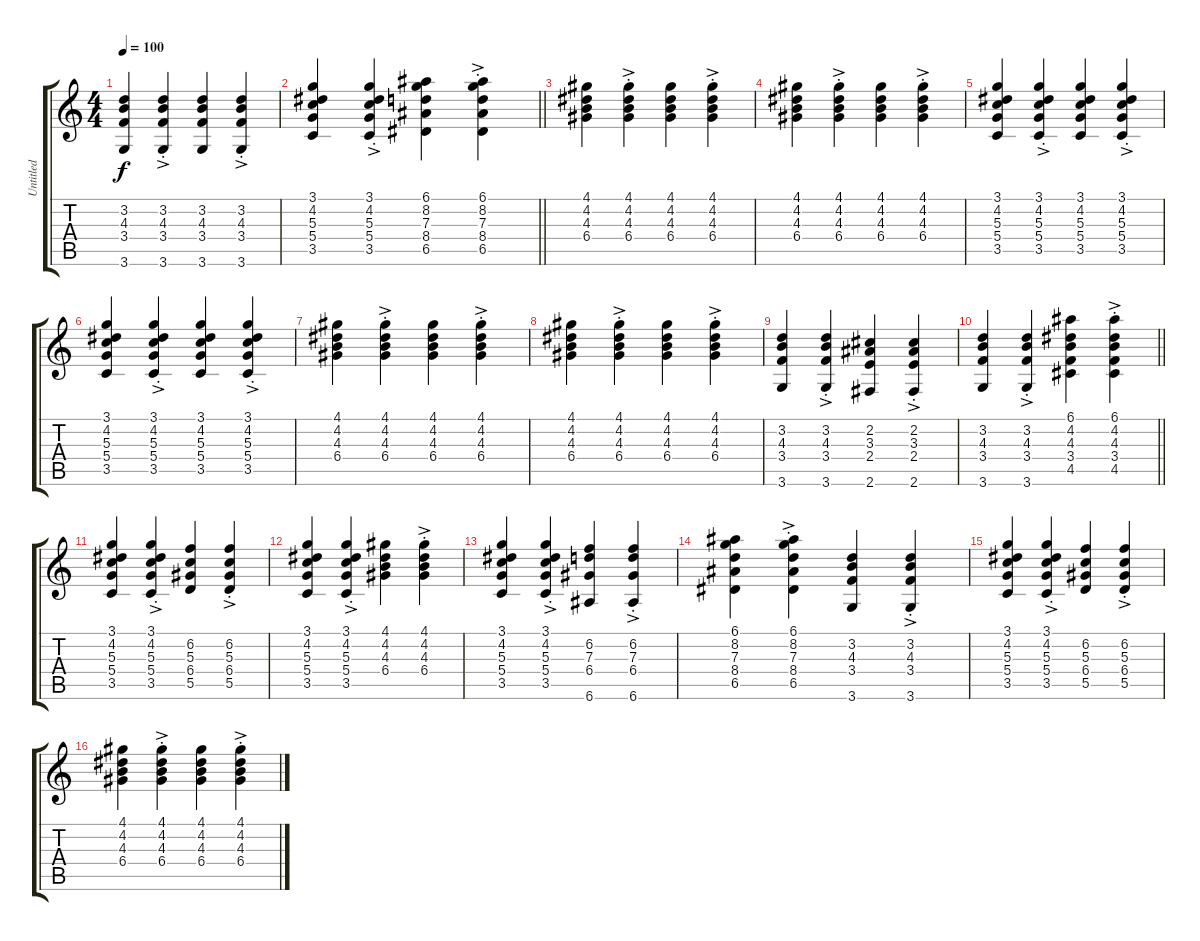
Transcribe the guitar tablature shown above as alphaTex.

\track ("Untitled" "Untitled") {instrument acousticguitarnylon}
\staff {score tabs}
\tuning (E4 B3 G3 D3 A2 E2) {hide}
\ts (4 4)
\tempo 100
\clef g2
\ks c
(3.2 4.3 3.4 3.6).4{dy f} (3.2{ac st} 4.3{ac st} 3.4{ac st} 3.6{ac st}).4 (3.2 4.3 3.4 3.6).4 (3.2{ac st} 4.3{ac st} 3.4{ac st} 3.6{ac st}).4 |
\barLineRight lightlight
(3.1 4.2 5.3 5.4 3.5).4 (3.1{ac st} 4.2{ac st} 5.3{ac st} 5.4{ac st} 3.5{ac st}).4 (6.1 8.2 7.3 8.4 6.5).4 (6.1{ac st} 8.2{ac st} 7.3{ac st} 8.4{ac st} 6.5{ac st}).4 |
(4.1 4.2 4.3 6.4).4 (4.1{ac st} 4.2{ac st} 4.3{ac st} 6.4{ac st}).4 (4.1 4.2 4.3 6.4).4 (4.1{ac st} 4.2{ac st} 4.3{ac st} 6.4{ac st}).4 |
(4.1 4.2 4.3 6.4).4 (4.1{ac st} 4.2{ac st} 4.3{ac st} 6.4{ac st}).4 (4.1 4.2 4.3 6.4).4 (4.1{ac st} 4.2{ac st} 4.3{ac st} 6.4{ac st}).4 |
(3.1 4.2 5.3 5.4 3.5).4 (3.1{ac st} 4.2{ac st} 5.3{ac st} 5.4{ac st} 3.5{ac st}).4 (3.1 4.2 5.3 5.4 3.5).4 (3.1{ac st} 4.2{ac st} 5.3{ac st} 5.4{ac st} 3.5{ac st}).4 |
(3.1 4.2 5.3 5.4 3.5).4 (3.1{ac st} 4.2{ac st} 5.3{ac st} 5.4{ac st} 3.5{ac st}).4 (3.1 4.2 5.3 5.4 3.5).4 (3.1{ac st} 4.2{ac st} 5.3{ac st} 5.4{ac st} 3.5{ac st}).4 |
(4.1 4.2 4.3 6.4).4 (4.1{ac st} 4.2{ac st} 4.3{ac st} 6.4{ac st}).4 (4.1 4.2 4.3 6.4).4 (4.1{ac st} 4.2{ac st} 4.3{ac st} 6.4{ac st}).4 |
(4.1 4.2 4.3 6.4).4 (4.1{ac st} 4.2{ac st} 4.3{ac st} 6.4{ac st}).4 (4.1 4.2 4.3 6.4).4 (4.1{ac st} 4.2{ac st} 4.3{ac st} 6.4{ac st}).4 |
(3.2 4.3 3.4 3.6).4 (3.2{ac st} 4.3{ac st} 3.4{ac st} 3.6{ac st}).4 (2.2 3.3 2.4 2.6).4 (2.2{ac st} 3.3{ac st} 2.4{ac st} 2.6{ac st}).4 |
\barLineRight lightlight
(3.2 4.3 3.4 3.6).4 (3.2{ac st} 4.3{ac st} 3.4{ac st} 3.6{ac st}).4 (6.1 4.2 4.3 3.4 4.5).4 (6.1{ac st} 4.2{ac st} 4.3{ac st} 3.4{ac st} 4.5{ac st}).4 |
(3.1 4.2 5.3 5.4 3.5).4 (3.1{ac st} 4.2{ac st} 5.3{ac st} 5.4{ac st} 3.5{ac st}).4 (6.2 5.3 6.4 5.5).4 (6.2{ac st} 5.3{ac st} 6.4{ac st} 5.5{ac st}).4 |
(3.1 4.2 5.3 5.4 3.5).4 (3.1{ac st} 4.2{ac st} 5.3{ac st} 5.4{ac st} 3.5{ac st}).4 (4.1 4.2 4.3 6.4).4 (4.1{ac st} 4.2{ac st} 4.3{ac st} 6.4{ac st}).4 |
(3.1 4.2 5.3 5.4 3.5).4 (3.1{ac st} 4.2{ac st} 5.3{ac st} 5.4{ac st} 3.5{ac st}).4 (6.2 7.3 6.4 6.6).4 (6.2{ac st} 7.3{ac st} 6.4{ac st} 6.6{ac st}).4 |
(6.1 8.2 7.3 8.4 6.5).4 (6.1{ac st} 8.2{ac st} 7.3{ac st} 8.4{ac st} 6.5{ac st}).4 (3.2 4.3 3.4 3.6).4 (3.2{ac st} 4.3{ac st} 3.4{ac st} 3.6{ac st}).4 |
(3.1 4.2 5.3 5.4 3.5).4 (3.1{ac st} 4.2{ac st} 5.3{ac st} 5.4{ac st} 3.5{ac st}).4 (6.2 5.3 6.4 5.5).4 (6.2{ac st} 5.3{ac st} 6.4{ac st} 5.5{ac st}).4 |
(4.1 4.2 4.3 6.4).4 (4.1{ac st} 4.2{ac st} 4.3{ac st} 6.4{ac st}).4 (4.1 4.2 4.3 6.4).4 (4.1{ac st} 4.2{ac st} 4.3{ac st} 6.4{ac st}).4
